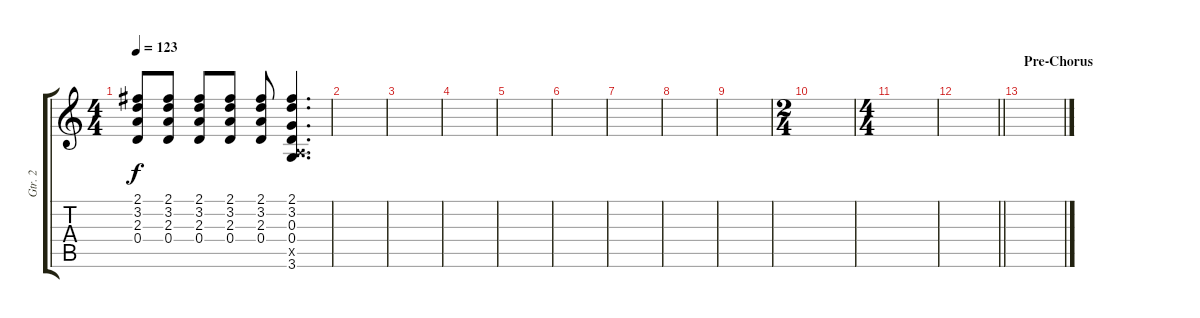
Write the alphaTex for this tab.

\track ("Gtr. 2" "Gtr. 2") {instrument electricguitarclean}
\staff {score tabs}
\tuning (E4 B3 G3 D3 A2 E2) {hide}
\ts (4 4)
\tempo 123
\clef g2
\ks c
(2.1 3.2 2.3 0.4).8{dy f} (2.1 3.2 2.3 0.4).8 (2.1 3.2 2.3 0.4).8 (2.1 3.2 2.3 0.4).8 (2.1 3.2 2.3 0.4).8 (2.1 3.2 0.3 0.4 0.5{x} 3.6).4{d} |
|
|
|
|
|
|
|
|
\ts (2 4)
|
\ts (4 4)
|
\barLineRight lightlight
|
\section ("" "Pre-Chorus")
